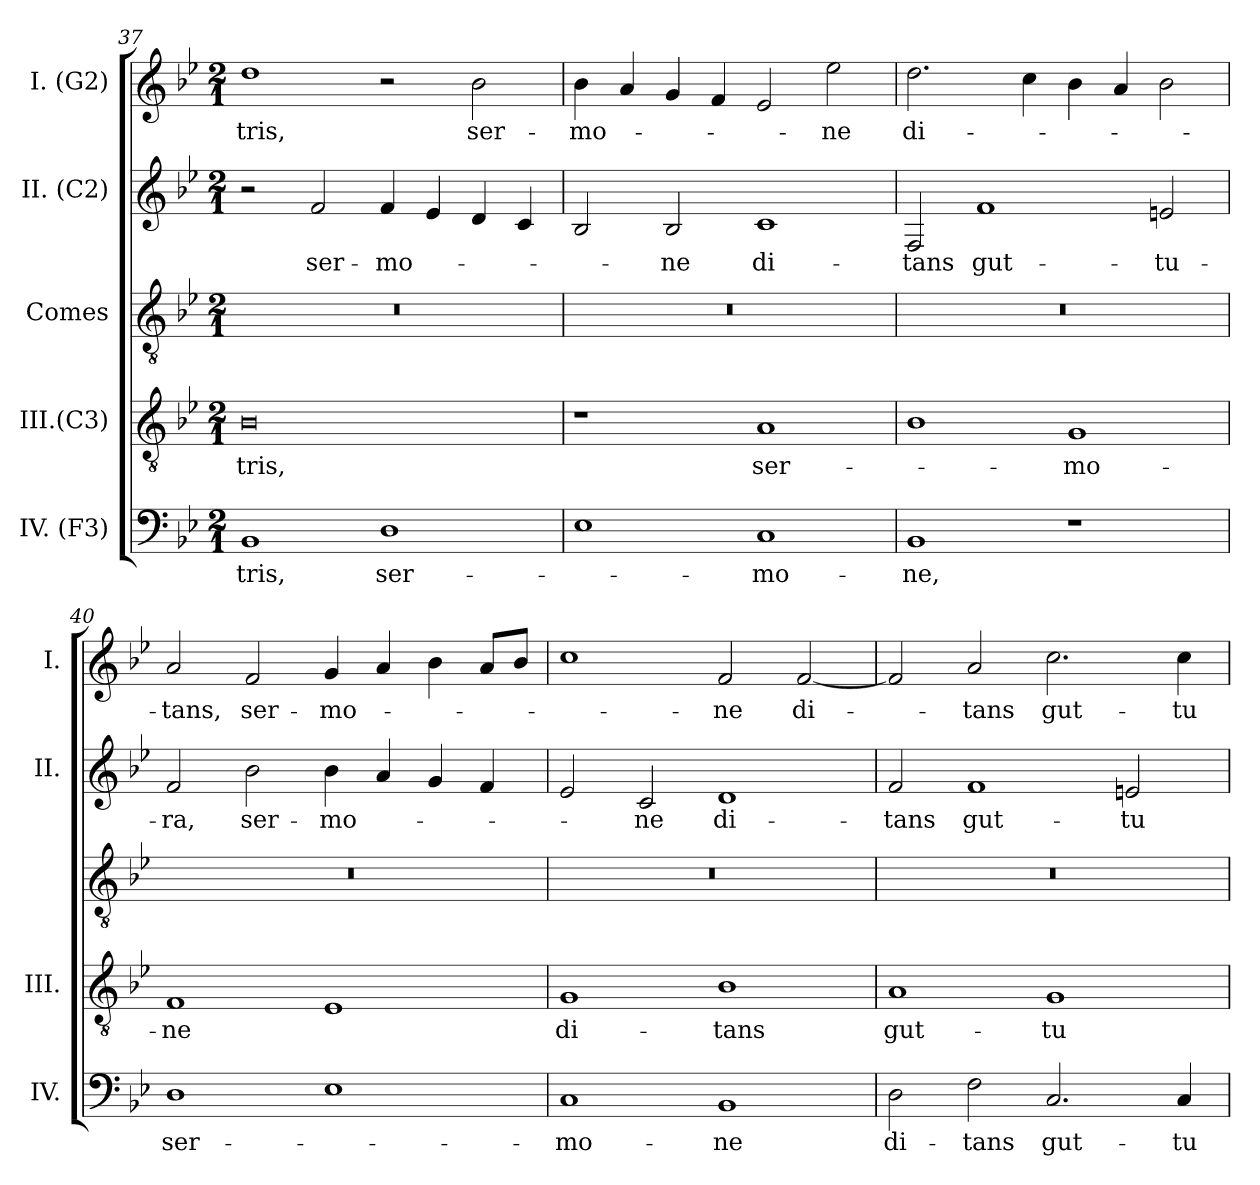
**kern	**text	**kern	**text	**kern	**kern	**text	**kern	**text
*part5	*part5	*part4	*part4	*part3	*part2	*part2	*part1	*part1
*staff5	*staff5	*staff4	*staff4	*staff3	*staff2	*staff2	*staff1	*staff1
*I"IV. (F3)	*	*I"III.(C3)	*	*I"Comes	*I"II. (C2)	*	*I"I. (G2)	*
*I'IV.	*	*I'III.	*	*	*I'II.	*	*I'I.	*
!!LO:LB:g=z
*clefF4	*	*clefGv2	*	*clefGv2	*clefG2	*	*clefG2	*
*	*	*ITrd7c12	*	*ITrd7c12	*ITrd7c12	*	*	*
*k[b-e-]	*	*k[b-e-]	*	*k[b-e-]	*k[b-e-]	*	*k[b-e-]	*
*B-:	*	*B-:	*	*B-:	*B-:	*	*B-:	*
*M2/1	*	*M2/1	*	*M2/1	*M2/1	*	*M2/1	*
=37	=37	=37	=37	=37	=37	=37	=37	=37
!	!LO:LY:b:color=#000000	!	!	!	!	!	!	!
!	!	!	!LO:LY:b:color=#000000	!LO:N:vis=1	!	!	!	!
!	!	!	!	!	!	!	!	!LO:LY:b:color=#000000
1BB-i	-tris,	0BB-i	-tris,	0r	2r	.	1ddi	-tris,
!	!	!	!	!	!	!LO:LY:b:color=#000000	!	!
.	.	.	.	.	2Fi/	ser-	.	.
!	!LO:LY:b:color=#000000	!	!	!	!	!	!	!
!	!	!	!	!	!	!LO:LY:b:color=#000000	!	!
1Di	ser-	.	.	.	4Fi/	-mo-	2r	.
.	.	.	.	.	4E-i/	.	.	.
!	!	!	!	!	!	!	!	!LO:LY:b:color=#000000
.	.	.	.	.	4Di/	.	2b-i\	ser-
.	.	.	.	.	4Ci/	.	.	.
=38	=38	=38	=38	=38	=38	=38	=38	=38
!	!	!	!	!LO:N:vis=1	!	!	!	!
!	!	!	!	!	!	!	!	!LO:LY:b:color=#000000
1E-i	.	1r	.	0r	2BB-i/	.	4b-i\	-mo-
.	.	.	.	.	.	.	4ai/	.
!	!	!	!	!	!	!LO:LY:b:color=#000000	!	!
.	.	.	.	.	2BB-i/	-ne	4gi/	.
.	.	.	.	.	.	.	4fi/	.
!	!LO:LY:b:color=#000000	!	!	!	!	!	!	!
!	!	!	!LO:LY:b:color=#000000	!	!	!	!	!
!	!	!	!	!	!	!LO:LY:b:color=#000000	!	!
1Ci	-mo-	1AAi	ser-	.	1Ci	di-	2e-i/	.
!	!	!	!	!	!	!	!	!LO:LY:b:color=#000000
.	.	.	.	.	.	.	2ee-i\	-ne
=39	=39	=39	=39	=39	=39	=39	=39	=39
!	!LO:LY:b:color=#000000	!	!	!LO:N:vis=1	!	!	!	!
!	!	!	!	!	!	!LO:LY:b:color=#000000	!	!
!	!	!	!	!	!	!	!	!LO:LY:b:color=#000000
1BB-i	-ne,	1BB-i	.	0r	2FFi/	-tans	2.ddi\	di-
!	!	!	!	!	!	!LO:LY:b:color=#000000	!	!
.	.	.	.	.	1Fi	gut-	.	.
.	.	.	.	.	.	.	4cci\	.
!	!	!	!LO:LY:b:color=#000000	!	!	!	!	!
1r	.	1GGi	-mo-	.	.	.	4b-i\	.
.	.	.	.	.	.	.	4ai/	.
!	!	!	!	!	!	!LO:LY:b:color=#000000	!	!
.	.	.	.	.	2Eni/	-tu-	2b-i\	.
!!LO:LB:g=z
=40	=40	=40	=40	=40	=40	=40	=40	=40
!	!LO:LY:b:color=#000000	!	!	!	!	!	!	!
!	!	!	!LO:LY:b:color=#000000	!LO:N:vis=1	!	!	!	!
!	!	!	!	!	!	!LO:LY:b:color=#000000	!	!
!	!	!	!	!	!	!	!	!LO:LY:b:color=#000000
1Di	ser-	1FFi	-ne	0r	2Fi/	-ra,	2ai/	-tans,
!	!	!	!	!	!	!LO:LY:b:color=#000000	!	!
!	!	!	!	!	!	!	!	!LO:LY:b:color=#000000
.	.	.	.	.	2B-i\	ser-	2fi/	ser-
!	!	!	!	!	!	!LO:LY:b:color=#000000	!	!
!	!	!	!	!	!	!	!	!LO:LY:b:color=#000000
1E-i	.	1EE-i	.	.	4B-i\	-mo-	4gi/	-mo-
.	.	.	.	.	4Ai/	.	4ai/	.
.	.	.	.	.	4Gi/	.	4b-i\	.
.	.	.	.	.	4Fi/	.	8ai/L	.
.	.	.	.	.	.	.	8b-i/J	.
=41	=41	=41	=41	=41	=41	=41	=41	=41
!	!LO:LY:b:color=#000000	!	!	!	!	!	!	!
!	!	!	!LO:LY:b:color=#000000	!LO:N:vis=1	!	!	!	!
1Ci	-mo-	1GGi	di-	0r	2E-i/	.	1cci	.
!	!	!	!	!	!	!LO:LY:b:color=#000000	!	!
.	.	.	.	.	2Ci/	-ne	.	.
!	!LO:LY:b:color=#000000	!	!	!	!	!	!	!
!	!	!	!LO:LY:b:color=#000000	!	!	!	!	!
!	!	!	!	!	!	!LO:LY:b:color=#000000	!	!
!	!	!	!	!	!	!	!	!LO:LY:b:color=#000000
1BB-i	-ne	1BB-i	-tans	.	1Di	di-	2fi/	-ne
!	!	!	!	!	!	!	!	!LO:LY:b:color=#000000
.	.	.	.	.	.	.	[2fi/	di-
=42	=42	=42	=42	=42	=42	=42	=42	=42
!	!LO:LY:b:color=#000000	!	!	!	!	!	!	!
!	!	!	!LO:LY:b:color=#000000	!LO:N:vis=1	!	!	!	!
!	!	!	!	!	!	!LO:LY:b:color=#000000	!	!
2Di\	di-	1AAi	gut-	0r	2Fi/	-tans	2fi/]	.
!	!LO:LY:b:color=#000000	!	!	!	!	!	!	!
!	!	!	!	!	!	!LO:LY:b:color=#000000	!	!
!	!	!	!	!	!	!	!	!LO:LY:b:color=#000000
2Fi\	-tans	.	.	.	1Fi	gut-	2ai/	-tans
!	!LO:LY:b:color=#000000	!	!	!	!	!	!	!
!	!	!	!LO:LY:b:color=#000000	!	!	!	!	!
!	!	!	!	!	!	!	!	!LO:LY:b:color=#000000
2.Ci/	gut-	1GGi	-tu-	.	.	.	2.cci\	gut-
!	!	!	!	!	!	!LO:LY:b:color=#000000	!	!
.	.	.	.	.	2Eni/	-tu-	.	.
!	!LO:LY:b:color=#000000	!	!	!	!	!	!	!
!	!	!	!	!	!	!	!	!LO:LY:b:color=#000000
4Ci/	-tu-	.	.	.	.	.	4cci\	-tu-
=	=	=	=	=	=	=	=	=
*-	*-	*-	*-	*-	*-	*-	*-	*-
